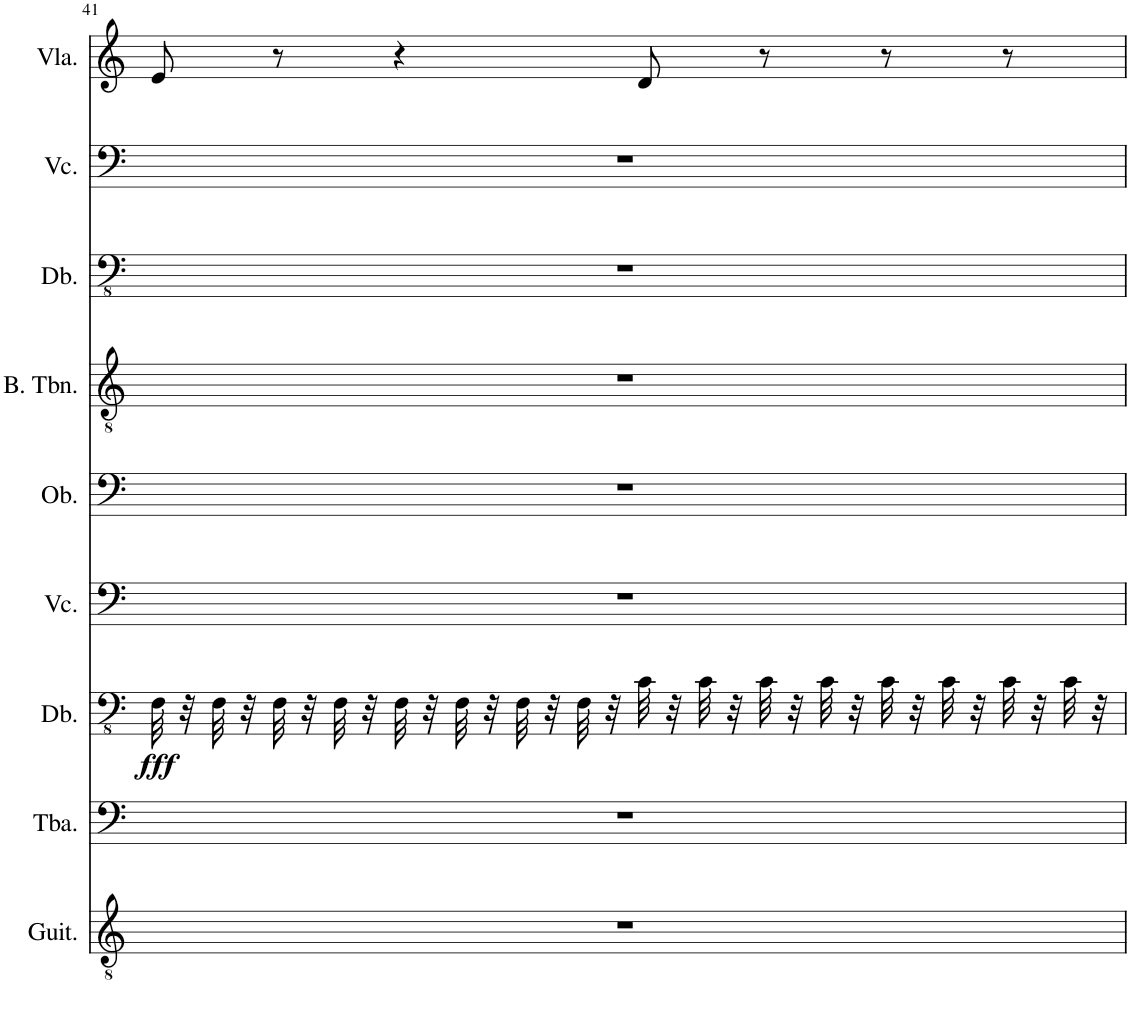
**kern	**kern	**kern	**dynam	**kern	**kern	**kern	**kern	**kern	**kern
*part9	*part8	*part7	*part7	*part6	*part5	*part4	*part3	*part2	*part1
*staff9	*staff8	*staff7	*staff7	*staff6	*staff5	*staff4	*staff3	*staff2	*staff1
*I"Classical Guitar	*I"Tuba	*I"Double Bass	*	*I"Violoncello	*I"Oboe	*I"Bass Trombone	*I"Double Bass	*I"Violoncello	*I"Viola
*I'Guit.	*I'Tba.	*I'Db.	*	*I'Vc.	*I'Ob.	*I'B. Tbn.	*I'Db.	*I'Vc.	*I'Vla.
!!LO:PB:g=z
*clefGv2	*clefF4	*clefFv4	*	*clefF4	*clefF4	*clefGv2	*clefFv4	*clefF4	*clefG2
*	*	*Trd7c12	*	*	*Trd-14c-24	*	*Trd7c12	*	*
*k[]	*k[]	*k[]	*	*k[]	*k[]	*k[]	*k[]	*k[]	*k[]
*M4/4	*M4/4	*M4/4	*	*M4/4	*M4/4	*M4/4	*M4/4	*M4/4	*M4/4
=41	=41	=41	=41	=41	=41	=41	=41	=41	=41
!	!	!	!LO:DY:b	!	!	!	!	!	!
1r	1r	32FF\	fff	1r	1r	1r	1r	1r	8e/
.	.	32r	.	.	.	.	.	.	.
.	.	32FF\	.	.	.	.	.	.	.
.	.	32r	.	.	.	.	.	.	.
.	.	32FF\	.	.	.	.	.	.	8r
.	.	32r	.	.	.	.	.	.	.
.	.	32FF\	.	.	.	.	.	.	.
.	.	32r	.	.	.	.	.	.	.
.	.	32FF\	.	.	.	.	.	.	4r
.	.	32r	.	.	.	.	.	.	.
.	.	32FF\	.	.	.	.	.	.	.
.	.	32r	.	.	.	.	.	.	.
.	.	32FF\	.	.	.	.	.	.	.
.	.	32r	.	.	.	.	.	.	.
.	.	32FF\	.	.	.	.	.	.	.
.	.	32r	.	.	.	.	.	.	.
.	.	32C\	.	.	.	.	.	.	8d/
.	.	32r	.	.	.	.	.	.	.
.	.	32C\	.	.	.	.	.	.	.
.	.	32r	.	.	.	.	.	.	.
.	.	32C\	.	.	.	.	.	.	8r
.	.	32r	.	.	.	.	.	.	.
.	.	32C\	.	.	.	.	.	.	.
.	.	32r	.	.	.	.	.	.	.
.	.	32C\	.	.	.	.	.	.	8r
.	.	32r	.	.	.	.	.	.	.
.	.	32C\	.	.	.	.	.	.	.
.	.	32r	.	.	.	.	.	.	.
.	.	32C\	.	.	.	.	.	.	8r
.	.	32r	.	.	.	.	.	.	.
.	.	32C\	.	.	.	.	.	.	.
.	.	32r	.	.	.	.	.	.	.
=	=	=	=	=	=	=	=	=	=
*-	*-	*-	*-	*-	*-	*-	*-	*-	*-
